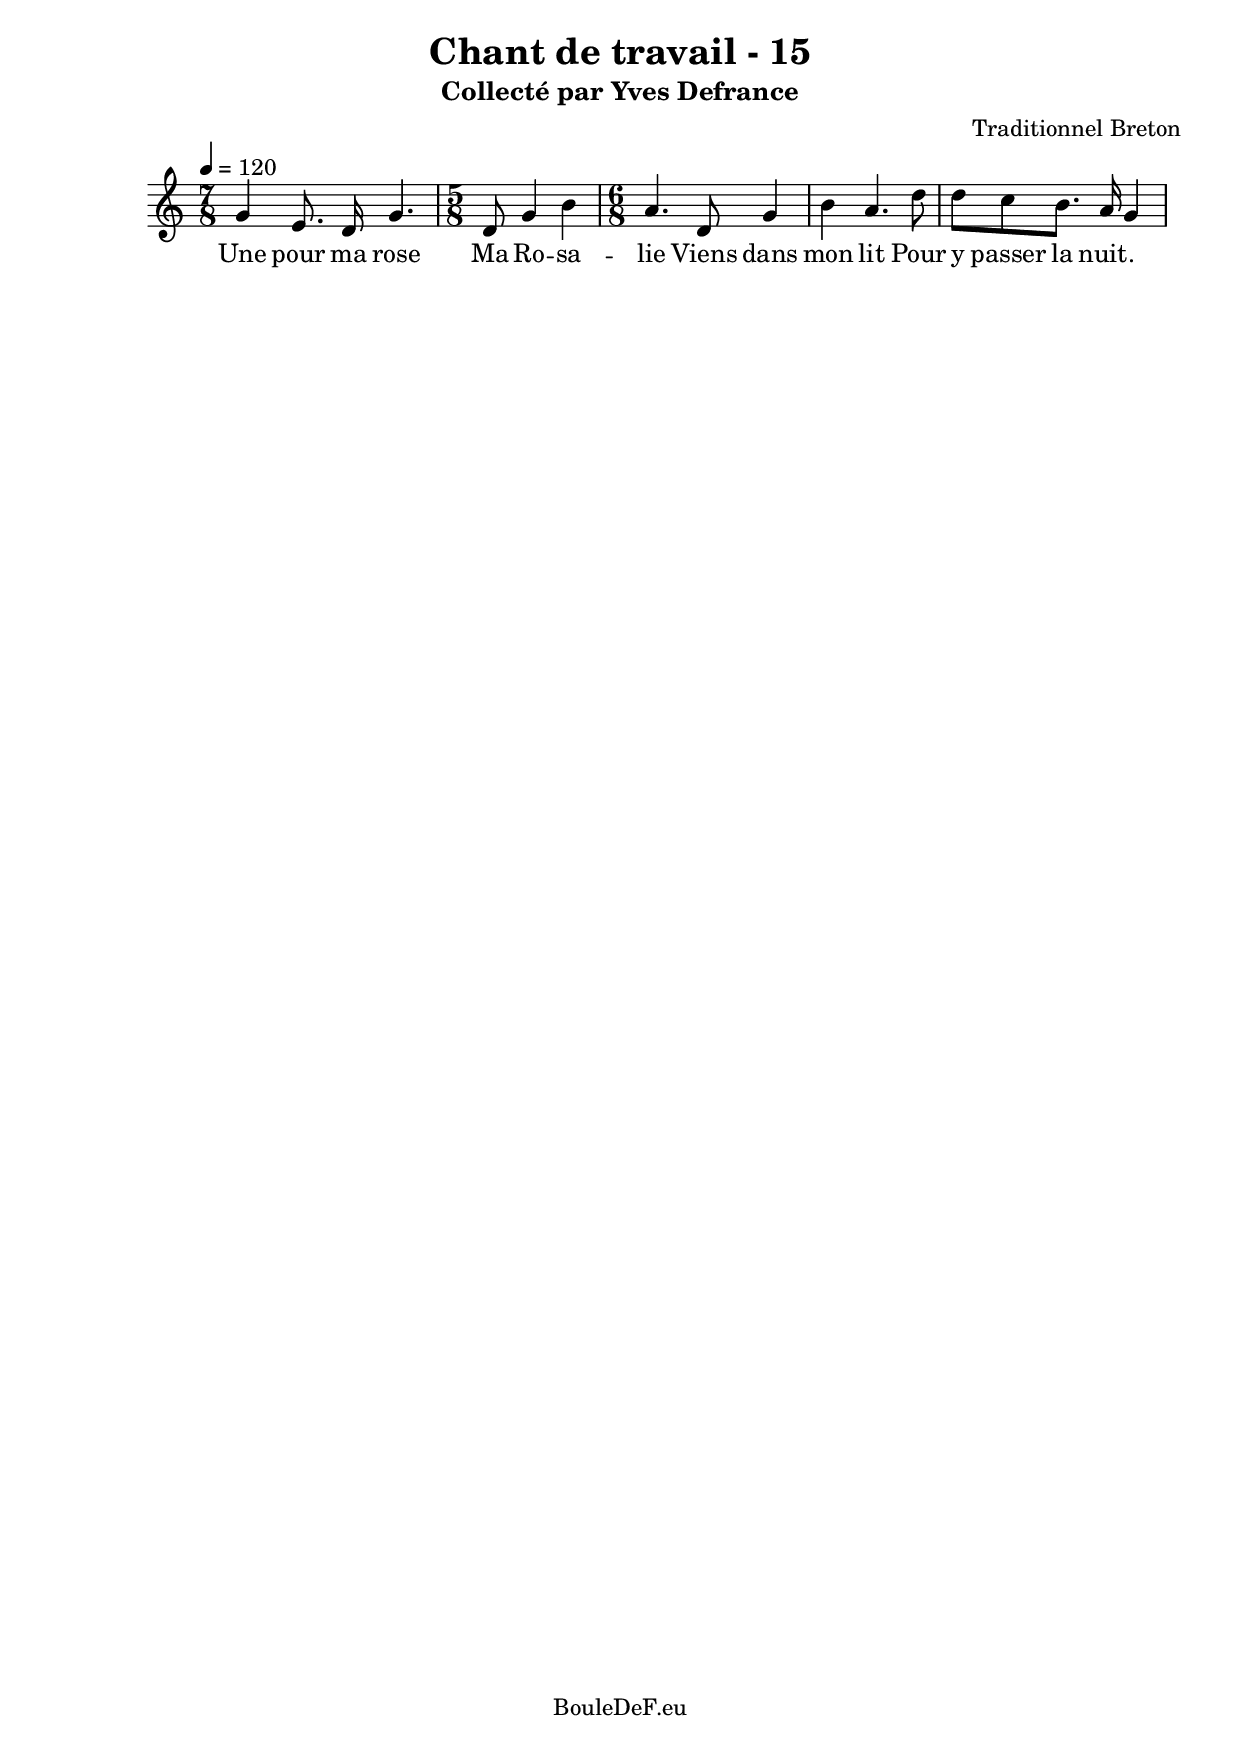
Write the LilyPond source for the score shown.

\version "2.16.2"
\include "italiano.ly"

\header {
	title = "Chant de travail - 15"
	subtitle = "Collecté par Yves Defrance"
	composer = "Traditionnel Breton"
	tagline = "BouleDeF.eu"
}

\score {
	\new Staff \relative sib {
		\clef "treble"
		\time 6/8
		\tempo 4 = 120

		\time 7/8
		| sol'4 mi8. re16 sol4.
		\time 5/8
		| re8 sol4 si4
		\time 6/8
		| la4. re,8 sol4
		| si la4. re8
		| re do si8. la16 sol4
	}
	\addlyrics {
		Une pour ma rose
		Ma Ro -- sa -- lie
		Viens dans mon lit
		Pour y passer la nuit.
	}
	\layout {}
	\midi {}
}

